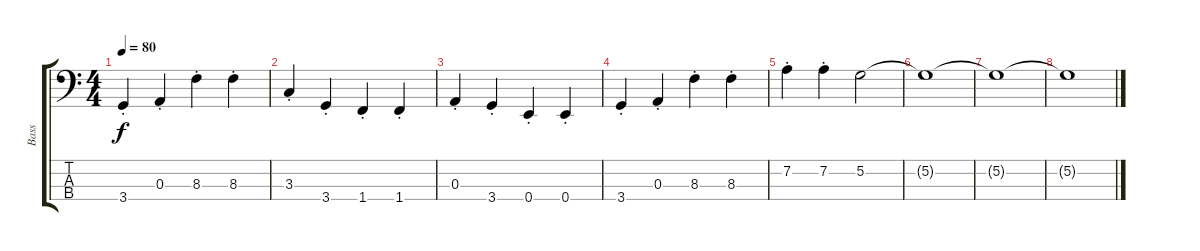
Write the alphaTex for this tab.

\track ("Bass" "Bass") {instrument electricbassfinger}
\staff {score tabs}
\tuning (G2 D2 A1 E1) {hide}
\ts (4 4)
\tempo 80
\clef f4
\ks c
3.4{st}.4{dy f} 0.3{st}.4 8.3{st}.4 8.3{st}.4 |
3.3{st}.4 3.4{st}.4 1.4{st}.4 1.4{st}.4 |
0.3{st}.4 3.4{st}.4 0.4{st}.4 0.4{st}.4 |
3.4{st}.4 0.3{st}.4 8.3{st}.4 8.3{st}.4 |
7.2{st}.4 7.2{st}.4 5.2.2 |
5.2{t}.1 |
5.2{t}.1 |
5.2{t}.1
